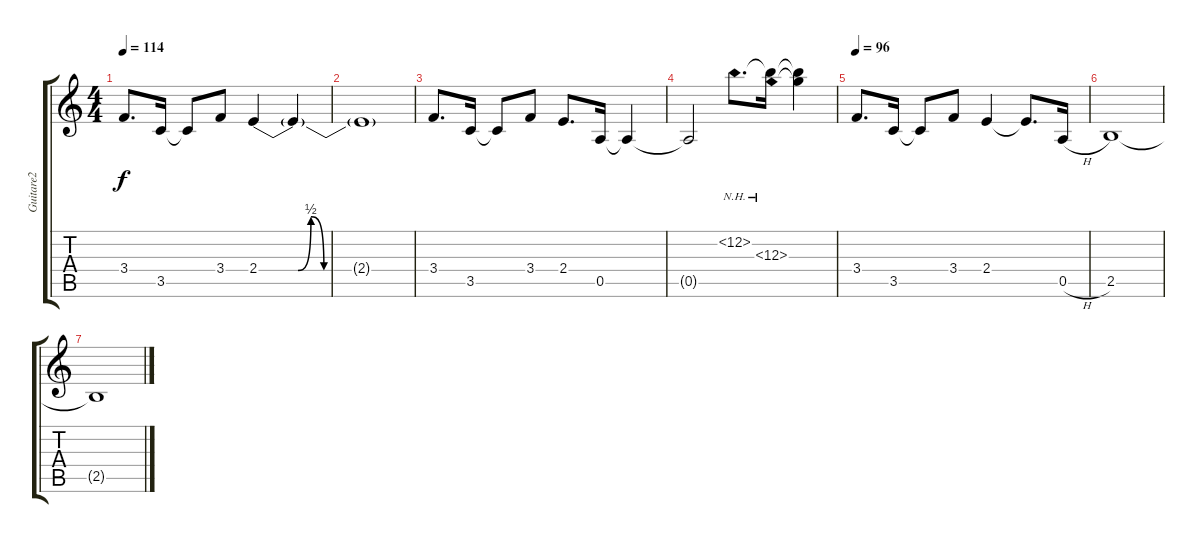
\track ("Guitare2" "Guitare2") {instrument distortionguitar}
\staff {score tabs}
\tuning (E4 B3 G3 D3 A2 E2) {hide}
\ts (4 4)
\tempo 114
\clef g2
\ks c
3.4.8{d dy f} 3.5.16 3.5{t}.8 3.4.8 2.4{be (custom 0 0 15 0 20 2 25 0 60 0)}.4 2.4{t}.4 |
2.4{t}.1 |
3.4.8{d} 3.5.16 3.5{t}.8 3.4.8 2.4.8{d} 0.5.16 0.5{t}.4 |
0.5{t}.2 12.2{nh}.8{d} (12.2{t} 12.3{nh}).16 (12.2{t} 12.3{t}).4 |
\tempo 96
3.4.8{d} 3.5.16 3.5{t}.8 3.4.8 2.4.4 2.4{t}.8{d} 0.5{h}.16 |
2.5.1 |
2.5{t}.1
